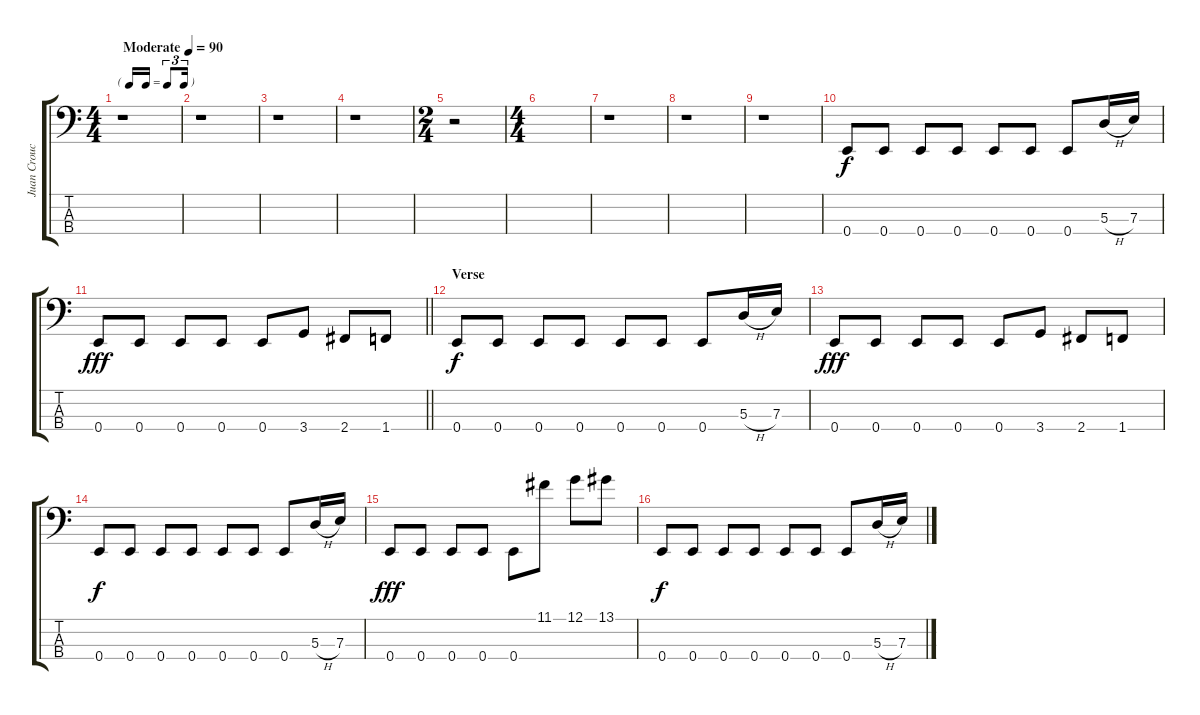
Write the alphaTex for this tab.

\track ("Juan Croucier - Bass" "Juan Crouc") {instrument electricbasspick}
\staff {score tabs}
\tuning (G2 D2 A1 E1) {hide}
\ts (4 4)
\tf triplet16th
\tempo (90 "Moderate")
\clef f4
\ks c
r.1{dy f instrument electricbasspick} |
r.1 |
r.1 |
r.1 |
\ts (2 4)
r.2 |
\ts (4 4)
|
r.1 |
r.1 |
r.1 |
0.4.8 0.4.8 0.4.8 0.4.8 0.4.8 0.4.8 0.4.8 5.3{h}.16 7.3.16 |
\barLineRight lightlight
0.4.8{dy fff} 0.4.8 0.4.8 0.4.8 0.4.8 3.4.8 2.4.8 1.4.8 |
\section ("" "Verse")
0.4.8{dy f} 0.4.8 0.4.8 0.4.8 0.4.8 0.4.8 0.4.8 5.3{h}.16 7.3.16 |
0.4.8{dy fff} 0.4.8 0.4.8 0.4.8 0.4.8 3.4.8 2.4.8 1.4.8 |
0.4.8{dy f} 0.4.8 0.4.8 0.4.8 0.4.8 0.4.8 0.4.8 5.3{h}.16 7.3.16 |
0.4.8{dy fff} 0.4.8 0.4.8 0.4.8 0.4.8 11.1.8 12.1.8 13.1.8 |
0.4.8{dy f} 0.4.8 0.4.8 0.4.8 0.4.8 0.4.8 0.4.8 5.3{h}.16 7.3.16
